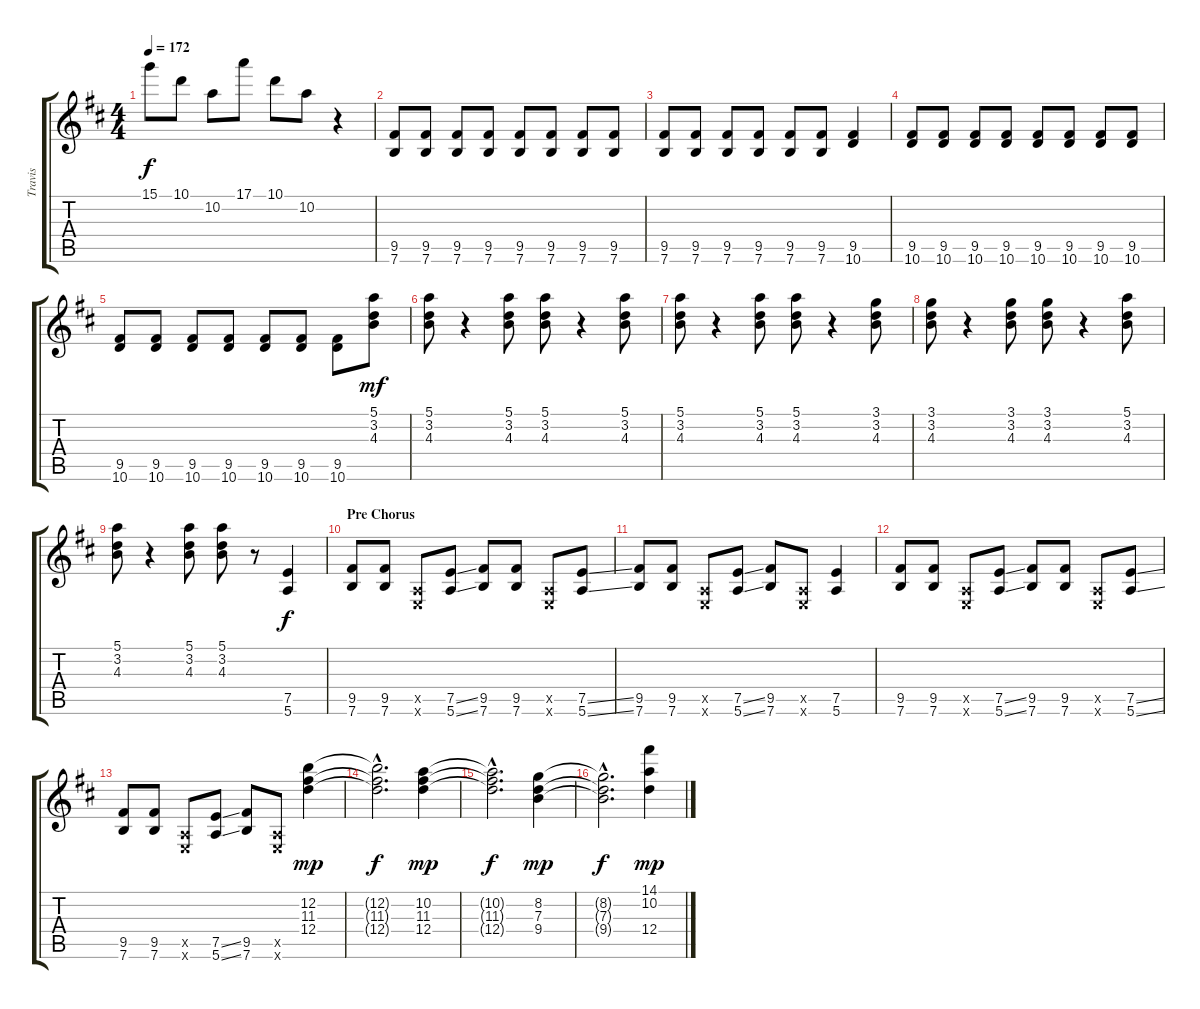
\track ("Travis" "Travis") {instrument distortionguitar}
\staff {score tabs}
\tuning (E4 B3 G3 D3 A2 E2) {hide}
\ts (4 4)
\tempo 172
\clef g2
\ks d
15.1.8{dy f} 10.1.8 10.2.8 17.1.8 10.1.8 10.2.8 r.4 |
(9.5 7.6).8 (9.5 7.6).8 (9.5 7.6).8 (9.5 7.6).8 (9.5 7.6).8 (9.5 7.6).8 (9.5 7.6).8 (9.5 7.6).8 |
(9.5 7.6).8 (9.5 7.6).8 (9.5 7.6).8 (9.5 7.6).8 (9.5 7.6).8 (9.5 7.6).8 (9.5 10.6).4 |
(9.5 10.6).8 (9.5 10.6).8 (9.5 10.6).8 (9.5 10.6).8 (9.5 10.6).8 (9.5 10.6).8 (9.5 10.6).8 (9.5 10.6).8 |
(9.5 10.6).8 (9.5 10.6).8 (9.5 10.6).8 (9.5 10.6).8 (9.5 10.6).8 (9.5 10.6).8 (9.5 10.6).8 (5.1 3.2 4.3).8{dy mf} |
(5.1 3.2 4.3).8 r.4 (5.1 3.2 4.3).8 (5.1 3.2 4.3).8 r.4 (5.1 3.2 4.3).8 |
(5.1 3.2 4.3).8 r.4 (5.1 3.2 4.3).8 (5.1 3.2 4.3).8 r.4 (3.1 3.2 4.3).8 |
(3.1 3.2 4.3).8 r.4 (3.1 3.2 4.3).8 (3.1 3.2 4.3).8 r.4 (5.1 3.2 4.3).8 |
(5.1 3.2 4.3).8 r.4 (5.1 3.2 4.3).8 (5.1 3.2 4.3).8 r.8 (7.5 5.6).4{dy f} |
\section ("" "Pre Chorus")
(9.5 7.6).8 (9.5 7.6).8 (0.5{x} 0.6{x}).8 (7.5{ss} 5.6{ss}).8 (9.5 7.6).8 (9.5 7.6).8 (0.5{x} 0.6{x}).8 (7.5{ss} 5.6{ss}).8 |
(9.5 7.6).8 (9.5 7.6).8 (0.5{x} 0.6{x}).8 (7.5{ss} 5.6{ss}).8 (9.5 7.6).8 (0.5{x} 0.6{x}).8 (7.5 5.6).4 |
(9.5 7.6).8 (9.5 7.6).8 (0.5{x} 0.6{x}).8 (7.5{ss} 5.6{ss}).8 (9.5 7.6).8 (9.5 7.6).8 (0.5{x} 0.6{x}).8 (7.5{ss} 5.6{ss}).8 |
(9.5 7.6).8 (9.5 7.6).8 (0.5{x} 0.6{x}).8 (7.5{ss} 5.6{ss}).8 (9.5 7.6).8 (0.5{x} 0.6{x}).8 (12.2 11.3 12.4).4{dy mp} |
(12.2{hac t} 11.3{hac t} 12.4{hac t}).2{d dy f} (10.2 11.3 12.4).4{dy mp} |
(10.2{hac t} 11.3{hac t} 12.4{hac t}).2{d dy f} (8.2 7.3 9.4).4{dy mp} |
(8.2{hac t} 7.3{hac t} 9.4{hac t}).2{d dy f} (14.1 10.2 12.4).4{dy mp}
